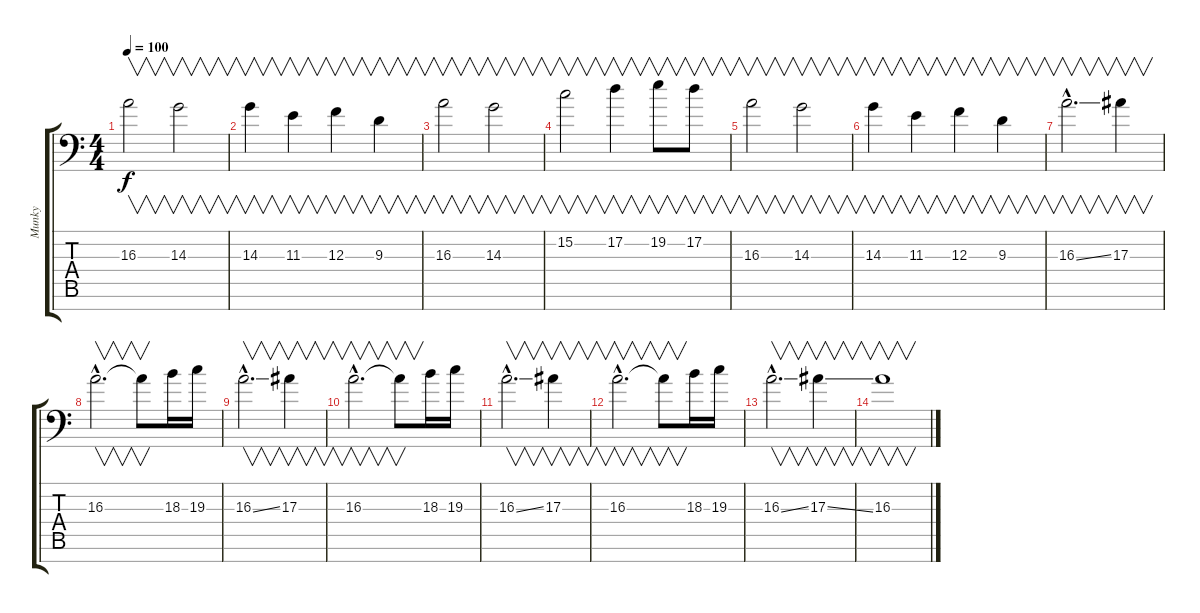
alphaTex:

\track ("Munky" "Munky") {instrument choiraahs}
\staff {score tabs}
\tuning (D4 A3 F3 C3 G2 D2 A1) {hide}
\ts (4 4)
\tempo 100
\clef f4
\ks c
16.3.2{v dy f} 14.3.2{v} |
14.3.4{v} 11.3.4{v} 12.3.4{v} 9.3.4{v} |
16.3.2{v} 14.3.2{v} |
15.2.2{v} 17.2.4{v} 19.2.8{v} 17.2.8{v} |
16.3.2{v} 14.3.2{v} |
14.3.4{v} 11.3.4{v} 12.3.4{v} 9.3.4{v} |
16.3{ss hac}.2{v d} 17.3.4{v} |
16.3{hac}.2{v d} 16.3{t}.8{v} 18.3.16 19.3.16 |
16.3{ss hac}.2{v d} 17.3.4{v} |
16.3{hac}.2{v d} 16.3{t}.8{v} 18.3.16 19.3.16 |
16.3{ss hac}.2{v d} 17.3.4{v} |
16.3{hac}.2{v d} 16.3{t}.8{v} 18.3.16 19.3.16 |
16.3{ss hac}.2{v d} 17.3{ss}.4{v} |
16.3.1{v}
